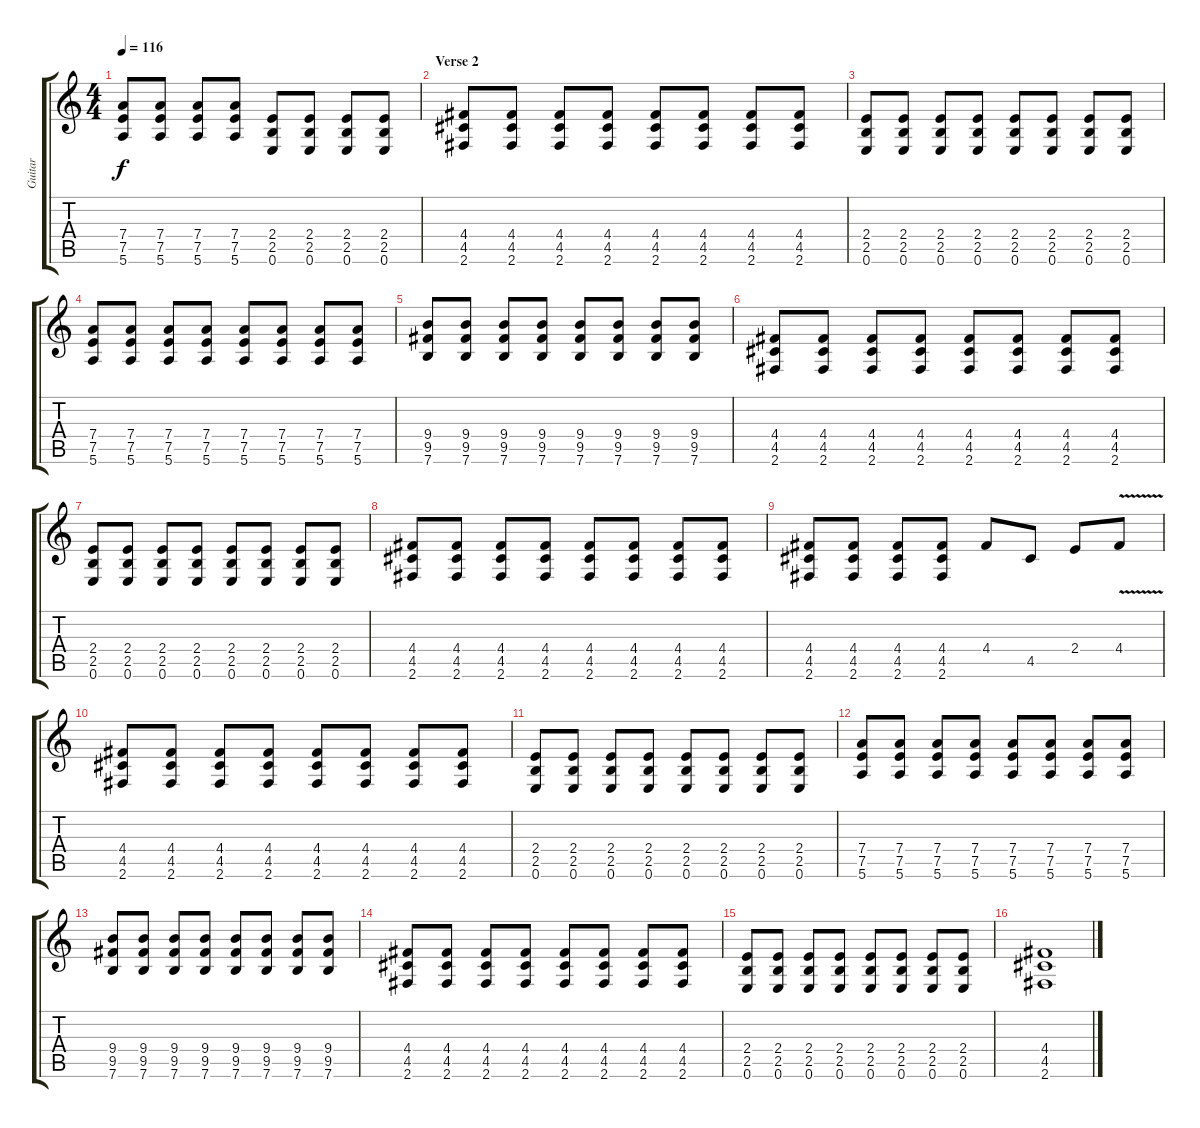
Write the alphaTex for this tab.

\track ("Guitar" "Guitar") {instrument overdrivenguitar}
\staff {score tabs}
\tuning (E4 B3 G3 D3 A2 E2) {hide}
\ts (4 4)
\tempo 116
\clef g2
\ks c
(7.4 7.5 5.6).8{dy f} (7.4 7.5 5.6).8 (7.4 7.5 5.6).8 (7.4 7.5 5.6).8 (2.4 2.5 0.6).8 (2.4 2.5 0.6).8 (2.4 2.5 0.6).8 (2.4 2.5 0.6).8 |
\section ("" "Verse 2")
(4.4 4.5 2.6).8{instrument electricguitarmuted} (4.4 4.5 2.6).8 (4.4 4.5 2.6).8 (4.4 4.5 2.6).8 (4.4 4.5 2.6).8 (4.4 4.5 2.6).8 (4.4 4.5 2.6).8 (4.4 4.5 2.6).8 |
(2.4 2.5 0.6).8 (2.4 2.5 0.6).8 (2.4 2.5 0.6).8 (2.4 2.5 0.6).8 (2.4 2.5 0.6).8 (2.4 2.5 0.6).8 (2.4 2.5 0.6).8 (2.4 2.5 0.6).8 |
(7.4 7.5 5.6).8 (7.4 7.5 5.6).8 (7.4 7.5 5.6).8 (7.4 7.5 5.6).8 (7.4 7.5 5.6).8 (7.4 7.5 5.6).8 (7.4 7.5 5.6).8 (7.4 7.5 5.6).8 |
(9.4 9.5 7.6).8 (9.4 9.5 7.6).8 (9.4 9.5 7.6).8 (9.4 9.5 7.6).8 (9.4 9.5 7.6).8 (9.4 9.5 7.6).8 (9.4 9.5 7.6).8 (9.4 9.5 7.6).8 |
(4.4 4.5 2.6).8 (4.4 4.5 2.6).8 (4.4 4.5 2.6).8 (4.4 4.5 2.6).8 (4.4 4.5 2.6).8 (4.4 4.5 2.6).8 (4.4 4.5 2.6).8 (4.4 4.5 2.6).8 |
(2.4 2.5 0.6).8 (2.4 2.5 0.6).8 (2.4 2.5 0.6).8 (2.4 2.5 0.6).8 (2.4 2.5 0.6).8 (2.4 2.5 0.6).8 (2.4 2.5 0.6).8 (2.4 2.5 0.6).8 |
(4.4 4.5 2.6).8 (4.4 4.5 2.6).8 (4.4 4.5 2.6).8 (4.4 4.5 2.6).8 (4.4 4.5 2.6).8 (4.4 4.5 2.6).8 (4.4 4.5 2.6).8 (4.4 4.5 2.6).8 |
(4.4 4.5 2.6).8 (4.4 4.5 2.6).8 (4.4 4.5 2.6).8 (4.4 4.5 2.6).8 4.4.8{instrument overdrivenguitar} 4.5.8 2.4.8 4.4{v}.8 |
(4.4 4.5 2.6).8{instrument electricguitarmuted} (4.4 4.5 2.6).8 (4.4 4.5 2.6).8 (4.4 4.5 2.6).8 (4.4 4.5 2.6).8 (4.4 4.5 2.6).8 (4.4 4.5 2.6).8 (4.4 4.5 2.6).8 |
(2.4 2.5 0.6).8 (2.4 2.5 0.6).8 (2.4 2.5 0.6).8 (2.4 2.5 0.6).8 (2.4 2.5 0.6).8 (2.4 2.5 0.6).8 (2.4 2.5 0.6).8 (2.4 2.5 0.6).8 |
(7.4 7.5 5.6).8 (7.4 7.5 5.6).8 (7.4 7.5 5.6).8 (7.4 7.5 5.6).8 (7.4 7.5 5.6).8 (7.4 7.5 5.6).8 (7.4 7.5 5.6).8 (7.4 7.5 5.6).8 |
(9.4 9.5 7.6).8 (9.4 9.5 7.6).8 (9.4 9.5 7.6).8 (9.4 9.5 7.6).8 (9.4 9.5 7.6).8 (9.4 9.5 7.6).8 (9.4 9.5 7.6).8 (9.4 9.5 7.6).8 |
(4.4 4.5 2.6).8 (4.4 4.5 2.6).8 (4.4 4.5 2.6).8 (4.4 4.5 2.6).8 (4.4 4.5 2.6).8 (4.4 4.5 2.6).8 (4.4 4.5 2.6).8 (4.4 4.5 2.6).8 |
(2.4 2.5 0.6).8 (2.4 2.5 0.6).8 (2.4 2.5 0.6).8 (2.4 2.5 0.6).8 (2.4 2.5 0.6).8 (2.4 2.5 0.6).8 (2.4 2.5 0.6).8 (2.4 2.5 0.6).8 |
(4.4 4.5 2.6).1{instrument overdrivenguitar}
